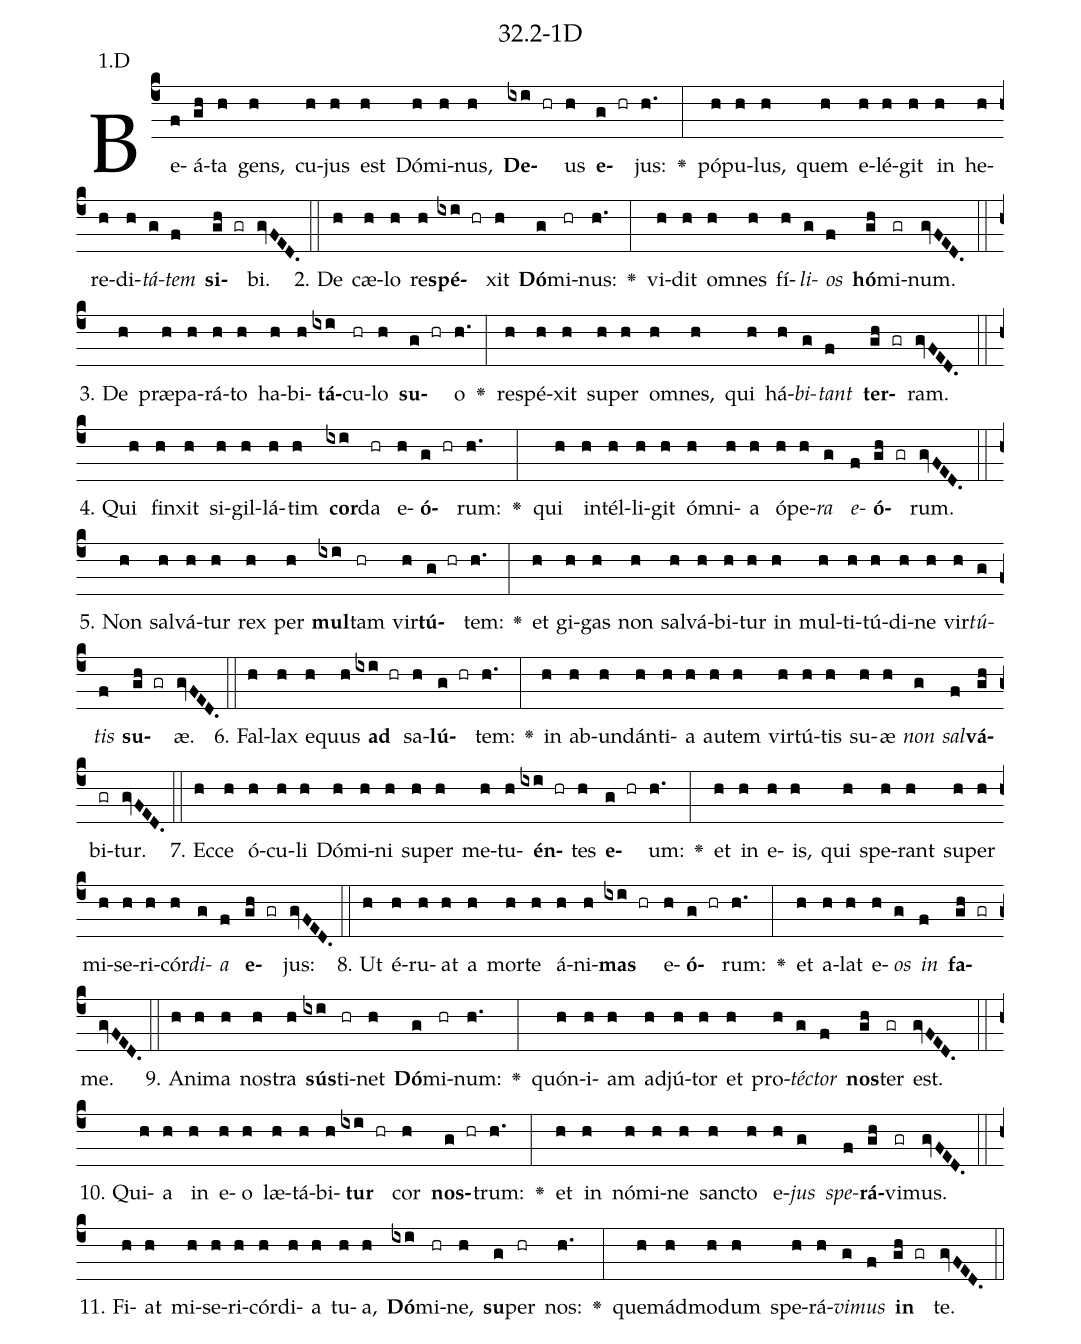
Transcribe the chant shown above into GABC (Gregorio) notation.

name: 32.2-1D;
annotation: 1.D;
%%
(c4)Be(f)á(gh)ta(h) gens,(h) cu(h)jus(h) est(h) Dó(h)mi(h)nus,(h) <b>De</b>(ixi hr)us(h) <b>e</b>(g hr)jus:(h.) <v>\greheightstar</v>(:) pó(h)pu(h)lus,(h) quem(h) e(h)lé(h)git(h) in(h) he(h)re(h)di(h)<i>tá</i>(g)<i>tem</i>(f) <b>si</b>(gh gr)bi.(gvFED.) (::)
2. De(h) cæ(h)lo(h) re(h)<b>spé</b>(ixi hr)xit(h) <b>Dó</b>(g)mi(hr)nus:(h.) <v>\greheightstar</v>(:) vi(h)dit(h) om(h)nes(h) fí(h)<i>li</i>(g)<i>os</i>(f) <b>hó</b>(gh)mi(gr)num.(gvFED.) (::)
3. De(h) præ(h)pa(h)rá(h)to(h) ha(h)bi(h)<b>tá</b>(ixi)cu(hr)lo(h) <b>su</b>(g hr)o(h.) <v>\greheightstar</v>(:) re(h)spé(h)xit(h) su(h)per(h) om(h)nes,(h) qui(h) há(h)<i>bi</i>(g)<i>tant</i>(f) <b>ter</b>(gh gr)ram.(gvFED.) (::)
4. Qui(h) fin(h)xit(h) si(h)gil(h)lá(h)tim(h) <b>cor</b>(ixi)da(hr) e(h)<b>ó</b>(g hr)rum:(h.) <v>\greheightstar</v>(:) qui(h) in(h)tél(h)li(h)git(h) óm(h)ni(h)a(h) ó(h)pe(h)<i>ra</i>(g) <i>e</i>(f)<b>ó</b>(gh gr)rum.(gvFED.) (::)
5. Non(h) sal(h)vá(h)tur(h) rex(h) per(h) <b>mul</b>(ixi)tam(hr) vir(h)<b>tú</b>(g hr)tem:(h.) <v>\greheightstar</v>(:) et(h) gi(h)gas(h) non(h) sal(h)vá(h)bi(h)tur(h) in(h) mul(h)ti(h)tú(h)di(h)ne(h) vir(h)<i>tú</i>(g)<i>tis</i>(f) <b>su</b>(gh gr)æ.(gvFED.) (::)
6. Fal(h)lax(h) e(h)quus(h) <b>ad</b>(ixi hr) sa(h)<b>lú</b>(g hr)tem:(h.) <v>\greheightstar</v>(:) in(h) ab(h)un(h)dán(h)ti(h)a(h) au(h)tem(h) vir(h)tú(h)tis(h) su(h)æ(h) <i>non</i>(g) <i>sal</i>(f)<b>vá</b>(gh)bi(gr)tur.(gvFED.) (::)
7. Ec(h)ce(h) ó(h)cu(h)li(h) Dó(h)mi(h)ni(h) su(h)per(h) me(h)tu(h)<b>én</b>(ixi hr)tes(h) <b>e</b>(g hr)um:(h.) <v>\greheightstar</v>(:) et(h) in(h) e(h)is,(h) qui(h) spe(h)rant(h) su(h)per(h) mi(h)se(h)ri(h)cór(h)<i>di</i>(g)<i>a</i>(f) <b>e</b>(gh gr)jus:(gvFED.) (::)
8. Ut(h) é(h)ru(h)at(h) a(h) mor(h)te(h) á(h)ni(h)<b>mas</b>(ixi hr) e(h)<b>ó</b>(g hr)rum:(h.) <v>\greheightstar</v>(:) et(h) a(h)lat(h) e(h)<i>os</i>(g) <i>in</i>(f) <b>fa</b>(gh gr)me.(gvFED.) (::)
9. A(h)ni(h)ma(h) nos(h)tra(h) <b>sús</b>(ixi)ti(hr)net(h) <b>Dó</b>(g)mi(hr)num:(h.) <v>\greheightstar</v>(:) quón(h)i(h)am(h) ad(h)jú(h)tor(h) et(h) pro(h)<i>téc</i>(g)<i>tor</i>(f) <b>nos</b>(gh)ter(gr) est.(gvFED.) (::)
10. Qui(h)a(h) in(h) e(h)o(h) læ(h)tá(h)bi(h)<b>tur</b>(ixi hr) cor(h) <b>nos</b>(g hr)trum:(h.) <v>\greheightstar</v>(:) et(h) in(h) nó(h)mi(h)ne(h) sanc(h)to(h) e(h)<i>jus</i>(g) <i>spe</i>(f)<b>rá</b>(gh)vi(gr)mus.(gvFED.) (::)
11. Fi(h)at(h) mi(h)se(h)ri(h)cór(h)di(h)a(h) tu(h)a,(h) <b>Dó</b>(ixi)mi(hr)ne,(h) <b>su</b>(g)per(hr) nos:(h.) <v>\greheightstar</v>(:) quem(h)ád(h)mo(h)dum(h) spe(h)rá(h)<i>vi</i>(g)<i>mus</i>(f) <b>in</b>(gh gr) te.(gvFED.) (::)
